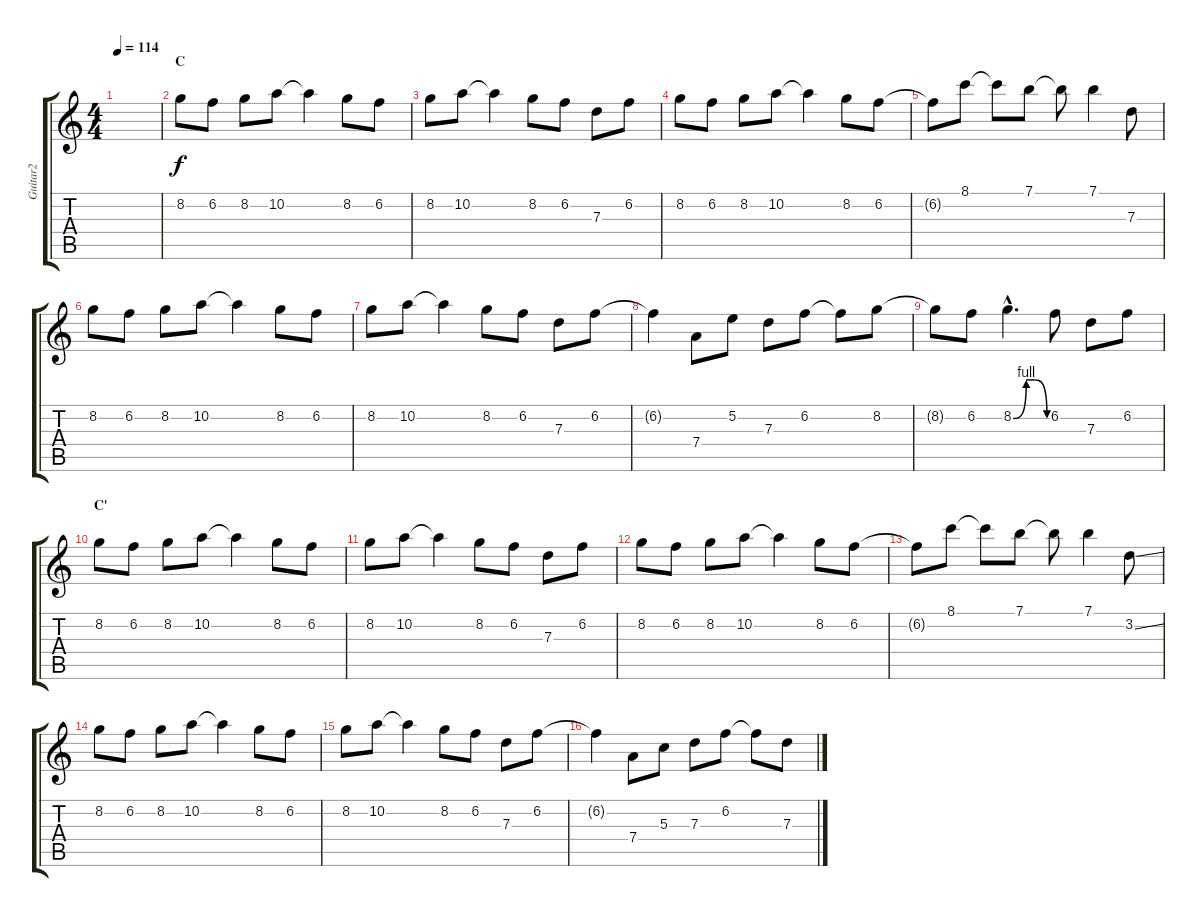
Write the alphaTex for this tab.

\track ("Guitar2" "Guitar2") {instrument electricguitarclean}
\staff {score tabs}
\tuning (E4 B3 G3 D3 A2 E2) {hide}
\ts (4 4)
\tempo 114
\clef g2
\ks c
|
\section ("" "C")
8.2.8 6.2.8 8.2.8 10.2.8 10.2{t}.4 8.2.8 6.2.8 |
8.2.8 10.2.8 10.2{t}.4 8.2.8 6.2.8 7.3.8 6.2.8 |
8.2.8 6.2.8 8.2.8 10.2.8 10.2{t}.4 8.2.8 6.2.8 |
6.2{t}.8 8.1.8 8.1{t}.8 7.1.8 7.1{t}.8 7.1.4 7.3.8 |
8.2.8 6.2.8 8.2.8 10.2.8 10.2{t}.4 8.2.8 6.2.8 |
8.2.8 10.2.8 10.2{t}.4 8.2.8 6.2.8 7.3.8 6.2.8 |
6.2{t}.4 7.4.8 5.2.8 7.3.8 6.2.8 6.2{t}.8 8.2.8 |
8.2{t}.8 6.2.8 8.2{be (custom 0 0 23 4 30 4 37 4 60 0) hac}.4{d} 6.2.8 7.3.8 6.2.8 |
\section ("" "C'")
8.2.8 6.2.8 8.2.8 10.2.8 10.2{t}.4 8.2.8 6.2.8 |
8.2.8 10.2.8 10.2{t}.4 8.2.8 6.2.8 7.3.8 6.2.8 |
8.2.8 6.2.8 8.2.8 10.2.8 10.2{t}.4 8.2.8 6.2.8 |
6.2{t}.8 8.1.8 8.1{t}.8 7.1.8 7.1{t}.8 7.1.4 3.2{ss}.8 |
8.2.8 6.2.8 8.2.8 10.2.8 10.2{t}.4 8.2.8 6.2.8 |
8.2.8 10.2.8 10.2{t}.4 8.2.8 6.2.8 7.3.8 6.2.8 |
6.2{t}.4 7.4.8 5.3.8 7.3.8 6.2.8 6.2{t}.8 7.3.8
